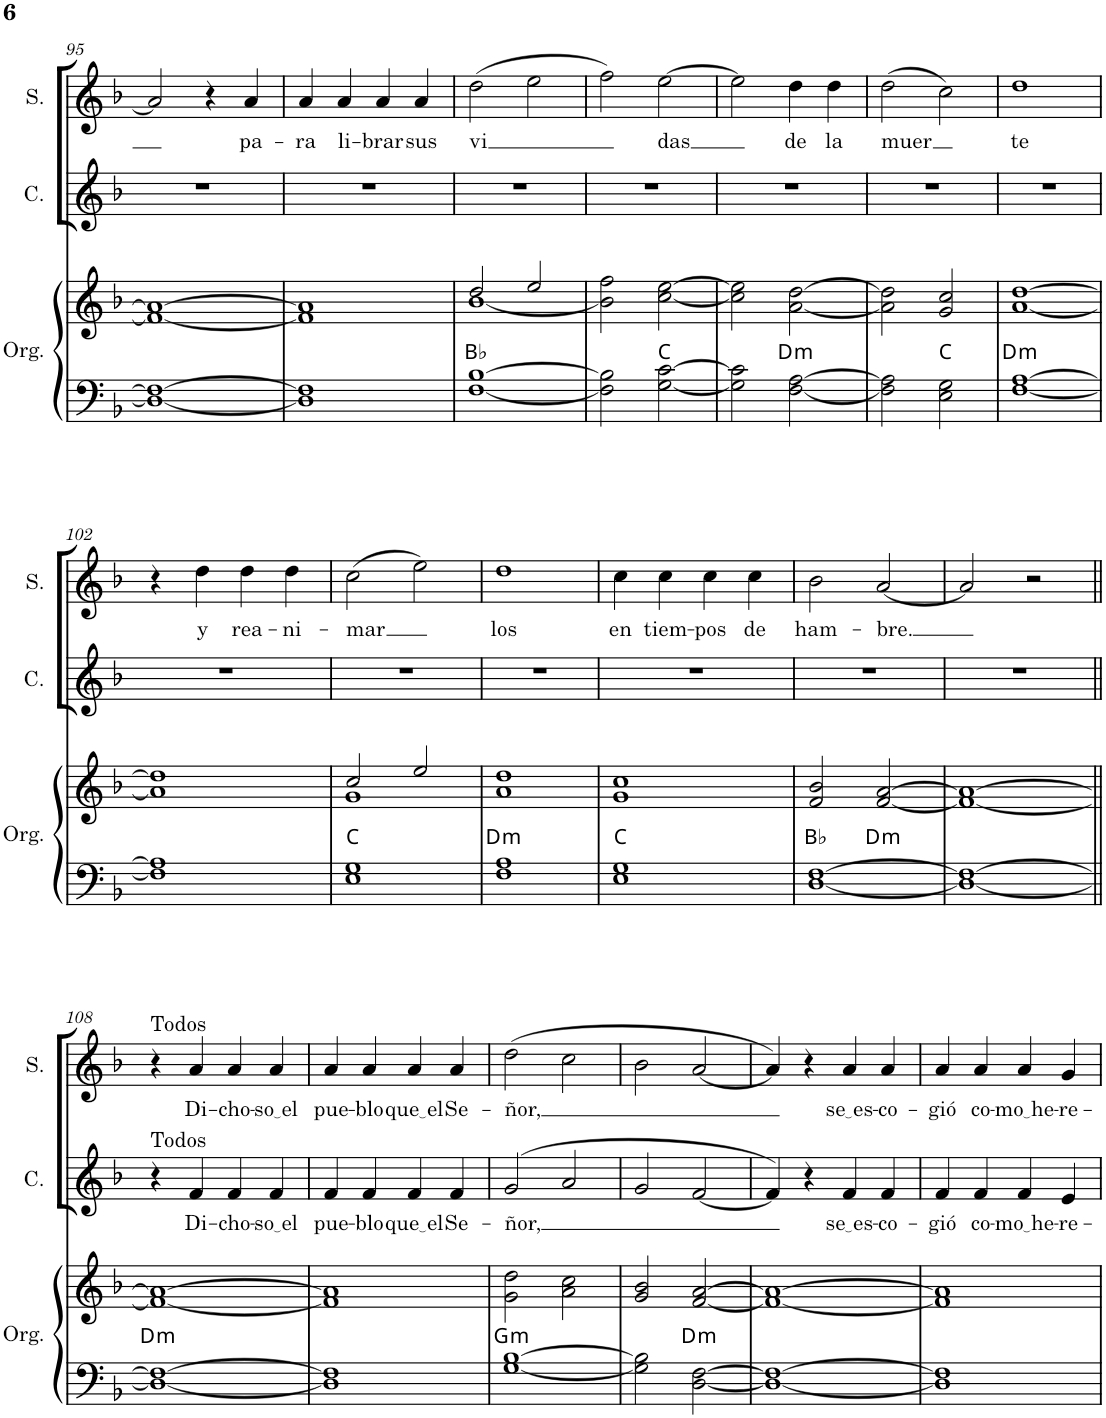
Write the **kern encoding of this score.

**kern	**kern	**harte	**kern	**text	**kern	**text
*part3	*part3	*part3	*part2	*part2	*part1	*part1
*staff4	*staff3	*	*staff2	*staff2	*staff1	*staff1
*I"Órgano	*	*	*I"Contralto	*	*I"Soprano	*
*	*	*	*I'C.	*	*I'S.	*
!!LO:PB:g=z
*clefF4	*clefG2	*	*clefG2	*	*clefG2	*
*k[b-]	*k[b-]	*	*k[b-]	*	*k[b-]	*
*M4/4	*M4/4	*	*M4/4	*	*M4/4	*
=95	=95	=95	=95	=95	=95	=95
1D_ 1F_	1f_ 1a_	.	1r	.	2a/]	.
.	.	.	.	.	4r	.
!	!	!	!	!	!	!LO:LY:b
.	.	.	.	.	4a/	pa-
=96	=96	=96	=96	=96	=96	=96
!	!	!	!	!	!	!LO:LY:b
1D] 1F]	1f] 1a]	.	1r	.	4a/	-ra
!	!	!	!	!	!	!LO:LY:b
.	.	.	.	.	4a/	li-
!	!	!	!	!	!	!LO:LY:b
.	.	.	.	.	4a/	-brar
!	!	!	!	!	!	!LO:LY:b
.	.	.	.	.	4a/	sus
=97	=97	=97	=97	=97	=97	=97
*	*^	*	*	*	*	*
!	!	!	!	!	!	!	!LO:LY:b
[1F [1B-	2dd/	[1b-	Bb:maj	1r	.	(2dd\	vi
.	2ee/	.	.	.	.	2ee\	.
*	*v	*v	*	*	*	*	*
=98	=98	=98	=98	=98	=98	=98
2F\] 2B-\]	2b-\] 2ff\	.	1r	.	2ff\)	.
!	!	!	!	!	!	!LO:LY:b
[2G\ [2c\	[2cc\ [2ee\	C:maj	.	.	[2ee\	das
=99	=99	=99	=99	=99	=99	=99
2G\] 2c\]	2cc\] 2ee\]	.	1r	.	2ee\]	.
!	!	!LO:H:kt=m	!	!	!	!LO:LY:b
[2F\ [2A\	[2a\ [2dd\	D:min	.	.	4dd\	de
!	!	!	!	!	!	!LO:LY:b
.	.	.	.	.	4dd\	la
=100	=100	=100	=100	=100	=100	=100
!	!	!	!	!	!	!LO:LY:b
2F\] 2A\]	2a\] 2dd\]	.	1r	.	(2dd\	muer
2E\ 2G\	2g/ 2cc/	C:maj	.	.	2cc\)	.
=101	=101	=101	=101	=101	=101	=101
!	!	!LO:H:kt=m	!	!	!	!LO:LY:b
[1F [1A	[1a [1dd	D:min	1r	.	1dd	te
!!LO:LB:g=z
=102	=102	=102	=102	=102	=102	=102
1F] 1A]	1a] 1dd]	.	1r	.	4r	.
!	!	!	!	!	!	!LO:LY:b
.	.	.	.	.	4dd\	y
!	!	!	!	!	!	!LO:LY:b
.	.	.	.	.	4dd\	rea-
!	!	!	!	!	!	!LO:LY:b
.	.	.	.	.	4dd\	-ni-
=103	=103	=103	=103	=103	=103	=103
*	*^	*	*	*	*	*
!	!	!	!	!	!	!	!LO:LY:b
1E 1G	2cc/	1g	C:maj	1r	.	(2cc\	-mar
.	2ee/	.	.	.	.	2ee\)	.
*	*v	*v	*	*	*	*	*
=104	=104	=104	=104	=104	=104	=104
!	!	!LO:H:kt=m	!	!	!	!LO:LY:b
1F 1A	1a 1dd	D:min	1r	.	1dd	los
=105	=105	=105	=105	=105	=105	=105
!	!	!	!	!	!	!LO:LY:b
1E 1G	1g 1cc	C:maj	1r	.	4cc\	en
!	!	!	!	!	!	!LO:LY:b
.	.	.	.	.	4cc\	tiem-
!	!	!	!	!	!	!LO:LY:b
.	.	.	.	.	4cc\	-pos
!	!	!	!	!	!	!LO:LY:b
.	.	.	.	.	4cc\	de
=106	=106	=106	=106	=106	=106	=106
!	!	!	!	!	!	!LO:LY:b
[1D [1F	2f/ 2b-/	Bb:maj	1r	.	2b-\	ham-
!	!	!LO:H:kt=m	!	!	!	!LO:LY:b
.	[2f/ [2a/	D:min	.	.	[2a/	-bre.
=107	=107	=107	=107	=107	=107	=107
1D_ 1F_	1f_ 1a_	.	1r	.	2a/]	.
.	.	.	.	.	2r	.
!!LO:LB:g=z
=108||	=108||	=108||	=108||	=108||	=108||	=108||
!	!	!	!	!	!LO:TX:a:t=Todos	!
!	!	!LO:H:kt=m	!LO:TX:a:t=Todos	!	!	!
1D_ 1F_	1f_ 1a_	D:min	4r	.	4r	.
!	!	!	!	!LO:LY:b	!	!LO:LY:b
.	.	.	4f/	Di-	4a/	Di-
!	!	!	!	!LO:LY:b	!	!LO:LY:b
.	.	.	4f/	-cho-	4a/	-cho-
!	!	!	!	!LO:LY:b	!	!LO:LY:b
.	.	.	4f/	so el	4a/	so el
=109	=109	=109	=109	=109	=109	=109
!	!	!	!	!LO:LY:b	!	!LO:LY:b
1D] 1F]	1f] 1a]	.	4f/	pue-	4a/	pue-
!	!	!	!	!LO:LY:b	!	!LO:LY:b
.	.	.	4f/	-blo	4a/	-blo
!	!	!	!	!LO:LY:b	!	!LO:LY:b
.	.	.	4f/	que el	4a/	que el
!	!	!	!	!LO:LY:b	!	!LO:LY:b
.	.	.	4f/	Se-	4a/	Se-
=110	=110	=110	=110	=110	=110	=110
!	!	!LO:H:kt=m	!	!LO:LY:b	!	!LO:LY:b
[1G [1B-	2g\ 2dd\	G:min	(>2g/	-ñor,	(2dd\	-ñor,
.	2a\ 2cc\	.	2a/	.	2cc\	.
=111	=111	=111	=111	=111	=111	=111
2G\] 2B-\]	2g/ 2b-/	.	2g/	.	2b-\	.
!	!	!LO:H:kt=m	!	!	!	!
[2D\ [2F\	[2f/ [2a/	D:min	[2f/	.	[2a/	.
=112	=112	=112	=112	=112	=112	=112
1D_ 1F_	1f_ 1a_	.	4f/])	.	4a/])	.
.	.	.	4r	.	4r	.
!	!	!	!	!LO:LY:b	!	!LO:LY:b
.	.	.	4f/	se es	4a/	se es
!	!	!	!	!LO:LY:b	!	!LO:LY:b
.	.	.	4f/	-co-	4a/	-co-
=113	=113	=113	=113	=113	=113	=113
!	!	!	!	!LO:LY:b	!	!LO:LY:b
1D] 1F]	1f] 1a]	.	4f/	-gió	4a/	-gió
!	!	!	!	!LO:LY:b	!	!LO:LY:b
.	.	.	4f/	co-	4a/	co-
!	!	!	!	!LO:LY:b	!	!LO:LY:b
.	.	.	4f/	mo he	4a/	mo he
!	!	!	!	!LO:LY:b	!	!LO:LY:b
.	.	.	4e/	-re-	4g/	-re-
=	=	=	=	=	=	=
*-	*-	*-	*-	*-	*-	*-
